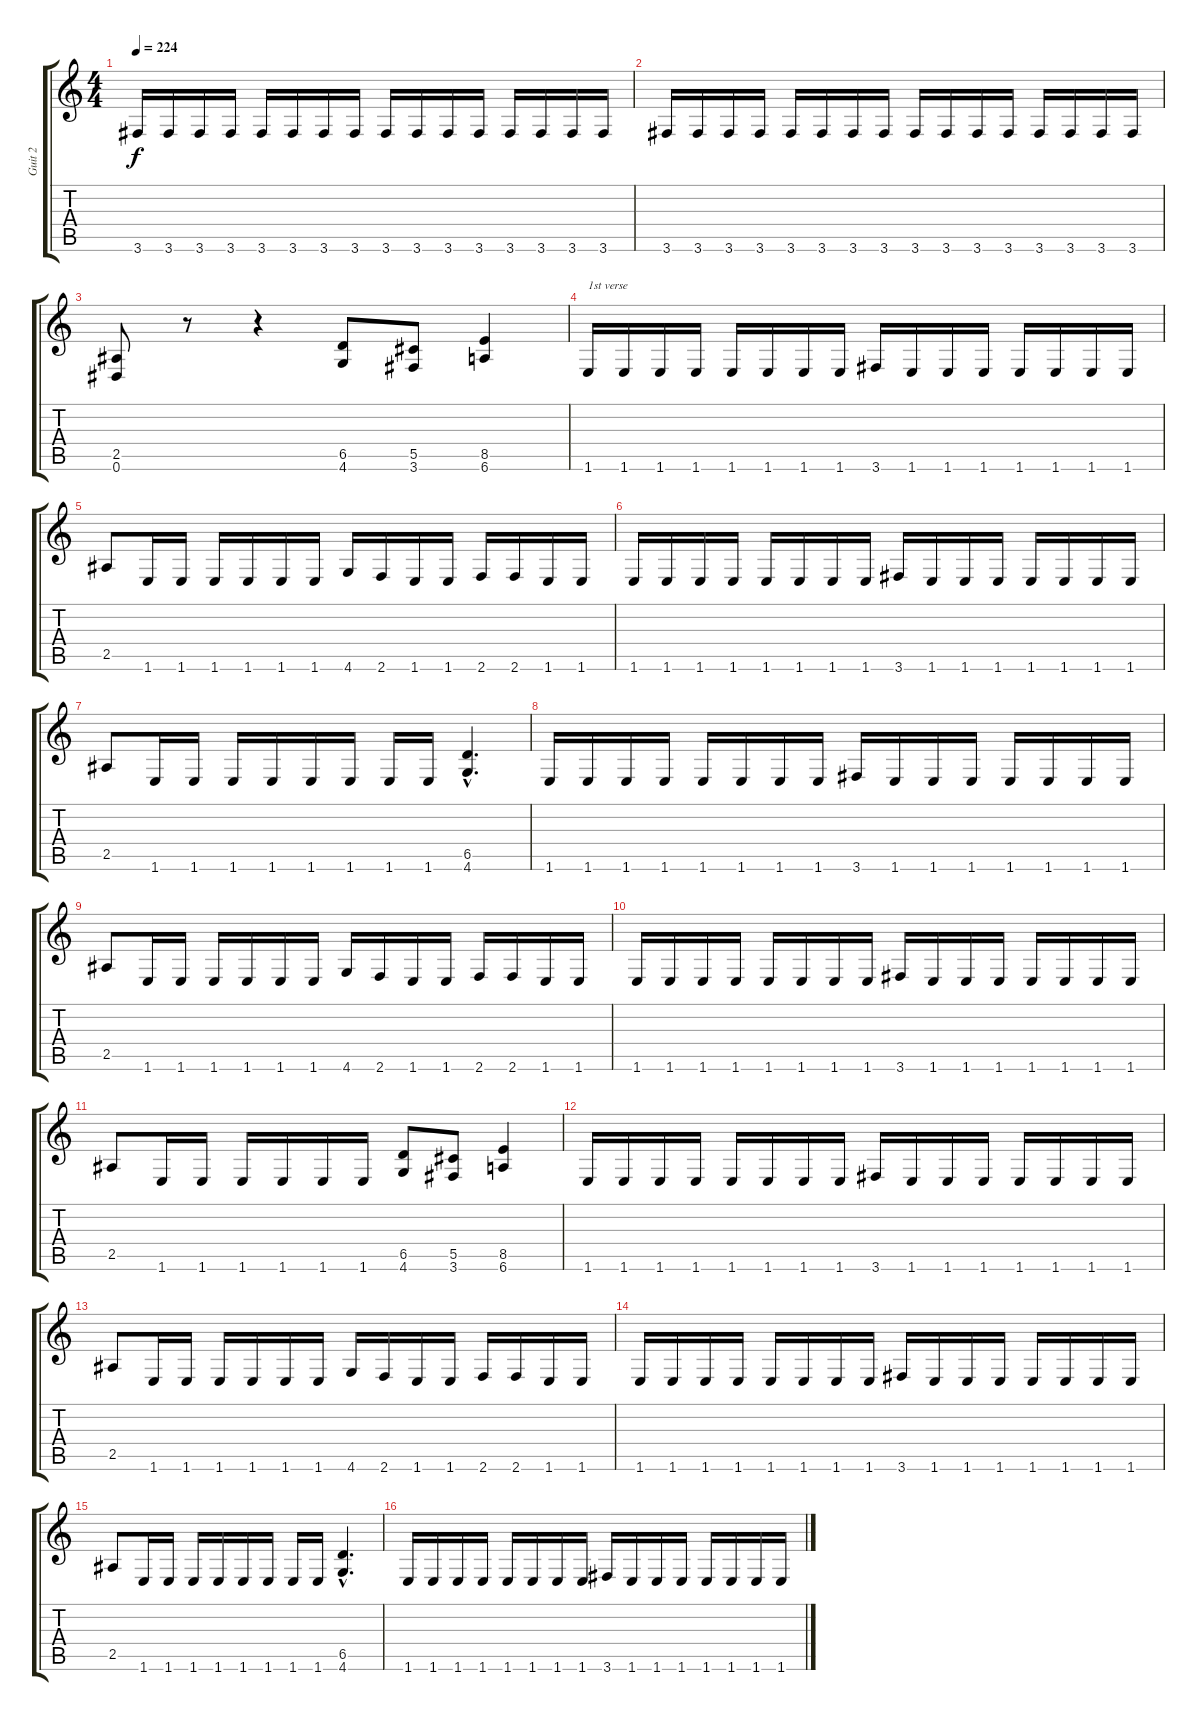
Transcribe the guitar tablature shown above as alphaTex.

\track ("Guit 2" "Guit 2") {instrument distortionguitar}
\staff {score tabs}
\tuning (Eb4 Bb3 Gb3 Db3 Ab2 Eb2) {hide}
\ts (4 4)
\tempo 224
\clef g2
\ks c
3.6.16{dy f} 3.6.16 3.6.16 3.6.16 3.6.16 3.6.16 3.6.16 3.6.16 3.6.16 3.6.16 3.6.16 3.6.16 3.6.16 3.6.16 3.6.16 3.6.16 |
3.6.16 3.6.16 3.6.16 3.6.16 3.6.16 3.6.16 3.6.16 3.6.16 3.6.16 3.6.16 3.6.16 3.6.16 3.6.16 3.6.16 3.6.16 3.6.16 |
(2.5 0.6).8 r.8 r.4 (6.5 4.6).8{volume 13} (5.5 3.6).8 (8.5 6.6).4 |
1.6.16{txt "1st verse"} 1.6.16 1.6.16 1.6.16 1.6.16 1.6.16 1.6.16 1.6.16 3.6.16 1.6.16 1.6.16 1.6.16 1.6.16 1.6.16 1.6.16 1.6.16 |
2.5.8 1.6.16 1.6.16 1.6.16 1.6.16 1.6.16 1.6.16 4.6.16 2.6.16 1.6.16 1.6.16 2.6.16 2.6.16 1.6.16 1.6.16 |
1.6.16 1.6.16 1.6.16 1.6.16 1.6.16 1.6.16 1.6.16 1.6.16 3.6.16 1.6.16 1.6.16 1.6.16 1.6.16 1.6.16 1.6.16 1.6.16 |
2.5.8 1.6.16 1.6.16 1.6.16 1.6.16 1.6.16 1.6.16 1.6.16 1.6.16 (6.5{hac} 4.6{hac}).4{d} |
1.6.16 1.6.16 1.6.16 1.6.16 1.6.16 1.6.16 1.6.16 1.6.16 3.6.16 1.6.16 1.6.16 1.6.16 1.6.16 1.6.16 1.6.16 1.6.16 |
2.5.8 1.6.16 1.6.16 1.6.16 1.6.16 1.6.16 1.6.16 4.6.16 2.6.16 1.6.16 1.6.16 2.6.16 2.6.16 1.6.16 1.6.16 |
1.6.16 1.6.16 1.6.16 1.6.16 1.6.16 1.6.16 1.6.16 1.6.16 3.6.16 1.6.16 1.6.16 1.6.16 1.6.16 1.6.16 1.6.16 1.6.16 |
2.5.8 1.6.16 1.6.16 1.6.16 1.6.16 1.6.16 1.6.16 (6.5 4.6).8 (5.5 3.6).8 (8.5 6.6).4 |
1.6.16 1.6.16 1.6.16 1.6.16 1.6.16 1.6.16 1.6.16 1.6.16 3.6.16 1.6.16 1.6.16 1.6.16 1.6.16 1.6.16 1.6.16 1.6.16 |
2.5.8 1.6.16 1.6.16 1.6.16 1.6.16 1.6.16 1.6.16 4.6.16 2.6.16 1.6.16 1.6.16 2.6.16 2.6.16 1.6.16 1.6.16 |
1.6.16 1.6.16 1.6.16 1.6.16 1.6.16 1.6.16 1.6.16 1.6.16 3.6.16 1.6.16 1.6.16 1.6.16 1.6.16 1.6.16 1.6.16 1.6.16 |
2.5.8 1.6.16 1.6.16 1.6.16 1.6.16 1.6.16 1.6.16 1.6.16 1.6.16 (6.5{hac} 4.6{hac}).4{d} |
1.6.16 1.6.16 1.6.16 1.6.16 1.6.16 1.6.16 1.6.16 1.6.16 3.6.16 1.6.16 1.6.16 1.6.16 1.6.16 1.6.16 1.6.16 1.6.16
